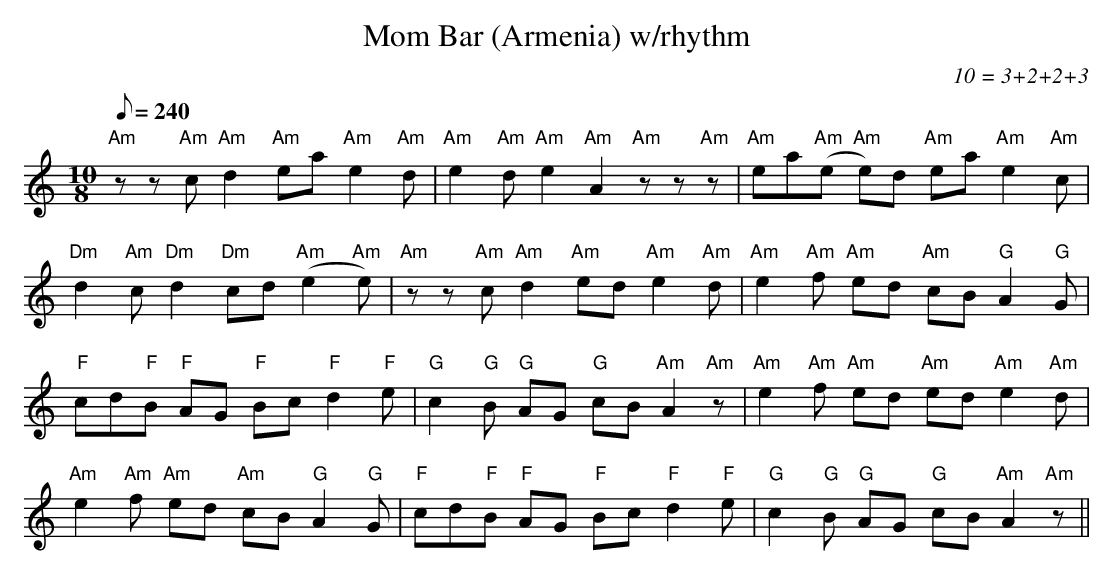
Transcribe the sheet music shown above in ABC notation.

X:1
T:Mom Bar (Armenia) w/rhythm
M:10/8
L:1/8
Q:1/8=240
C:10 = 3+2+2+3
K:Am
"Am" z z "Am" c "Am" d2 "Am" ea "Am" e2 "Am" d |
"Am" e2 "Am" d "Am" e2 "Am" A2 "Am" z z "Am" z |
"Am" ea"Am"(e "Am" e)d "Am" ea "Am" e2 "Am" c | !
"Dm" d2 "Am" c "Dm" d2 "Dm" cd "Am" (e2 "Am" e) |
"Am" z z "Am" c "Am" d2 "Am" ed "Am" e2 "Am" d |
"Am" e2 "Am" f "Am" ed "Am" cB "G" A2 "G" G | !
"F" cd"F"B "F" AG "F" Bc "F" d2 "F" e |
"G" c2 "G" B "G" AG "G" cB "Am" A2 "Am" z |
"Am" e2 "Am" f "Am" ed "Am" ed "Am" e2 "Am" d | !
"Am" e2 "Am" f "Am" ed "Am" cB "G" A2 "G" G |
"F" cd"F"B "F" AG "F" Bc "F" d2 "F"e |
"G" c2 "G" B "G" AG "G" cB "Am" A2 "Am" z ||
